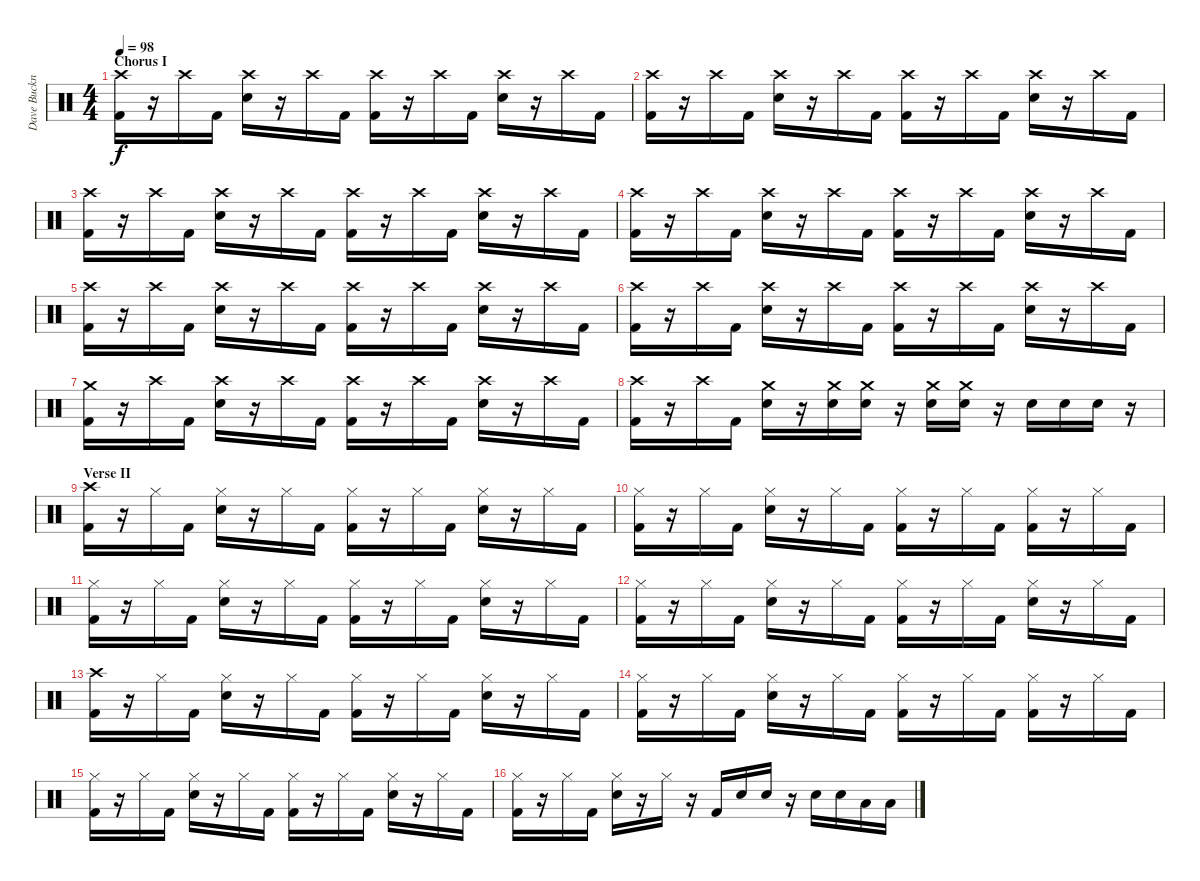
\track ("Dave Buckner - Drums" "Dave Buckn") {instrument percussion}
\staff {score}
\articulation defaults
\ts (4 4)
\section ("" "Chorus I")
\tempo 98
\clef neutral
\ks c
("Crash high (hit)" "Kick (hit) 2").16{dy f} r.16 "Crash high (hit)".16 "Kick (hit) 2".16 ("Crash high (hit)" "Snare (hit) 2").16 r.16 "Crash high (hit)".16 "Kick (hit) 2".16 ("Crash high (hit)" "Kick (hit) 2").16 r.16 "Crash high (hit)".16 "Kick (hit) 2".16 ("Crash high (hit)" "Snare (hit) 2").16 r.16 "Crash high (hit)".16 "Kick (hit) 2".16 |
("Crash high (hit)" "Kick (hit) 2").16 r.16 "Crash high (hit)".16 "Kick (hit) 2".16 ("Crash high (hit)" "Snare (hit) 2").16 r.16 "Crash high (hit)".16 "Kick (hit) 2".16 ("Crash high (hit)" "Kick (hit) 2").16 r.16 "Crash high (hit)".16 "Kick (hit) 2".16 ("Crash high (hit)" "Snare (hit) 2").16 r.16 "Crash high (hit)".16 "Kick (hit) 2".16 |
("Crash high (hit)" "Kick (hit) 2").16 r.16 "Crash high (hit)".16 "Kick (hit) 2".16 ("Crash high (hit)" "Snare (hit) 2").16 r.16 "Crash high (hit)".16 "Kick (hit) 2".16 ("Crash high (hit)" "Kick (hit) 2").16 r.16 "Crash high (hit)".16 "Kick (hit) 2".16 ("Crash high (hit)" "Snare (hit) 2").16 r.16 "Crash high (hit)".16 "Kick (hit) 2".16 |
("Crash high (hit)" "Kick (hit) 2").16 r.16 "Crash high (hit)".16 "Kick (hit) 2".16 ("Crash high (hit)" "Snare (hit) 2").16 r.16 "Crash high (hit)".16 "Kick (hit) 2".16 ("Crash high (hit)" "Kick (hit) 2").16 r.16 "Crash high (hit)".16 "Kick (hit) 2".16 ("Crash high (hit)" "Snare (hit) 2").16 r.16 "Crash high (hit)".16 "Kick (hit) 2".16 |
("Crash high (hit)" "Kick (hit) 2").16 r.16 "Crash high (hit)".16 "Kick (hit) 2".16 ("Crash high (hit)" "Snare (hit) 2").16 r.16 "Crash high (hit)".16 "Kick (hit) 2".16 ("Crash high (hit)" "Kick (hit) 2").16 r.16 "Crash high (hit)".16 "Kick (hit) 2".16 ("Crash high (hit)" "Snare (hit) 2").16 r.16 "Crash high (hit)".16 "Kick (hit) 2".16 |
("Crash high (hit)" "Kick (hit) 2").16 r.16 "Crash high (hit)".16 "Kick (hit) 2".16 ("Crash high (hit)" "Snare (hit) 2").16 r.16 "Crash high (hit)".16 "Kick (hit) 2".16 ("Crash high (hit)" "Kick (hit) 2").16 r.16 "Crash high (hit)".16 "Kick (hit) 2".16 ("Crash high (hit)" "Snare (hit) 2").16 r.16 "Crash high (hit)".16 "Kick (hit) 2".16 |
("Crash medium (hit)" "Kick (hit) 2").16 r.16 "Crash high (hit)".16 "Kick (hit) 2".16 ("Crash high (hit)" "Snare (hit) 2").16 r.16 "Crash high (hit)".16 "Kick (hit) 2".16 ("Crash high (hit)" "Kick (hit) 2").16 r.16 "Crash high (hit)".16 "Kick (hit) 2".16 ("Crash high (hit)" "Snare (hit) 2").16 r.16 "Crash high (hit)".16 "Kick (hit) 2".16 |
("Crash high (hit)" "Kick (hit) 2").16 r.16 "Crash high (hit)".16 "Kick (hit) 2".16 ("Crash medium (hit)" "Snare (hit) 2").16 r.16 ("Crash medium (hit)" "Snare (hit) 2").16 ("Crash medium (hit)" "Snare (hit) 2").16 r.16 ("Crash medium (hit)" "Snare (hit) 2").16 ("Crash medium (hit)" "Snare (hit) 2").16 r.16 "Snare (hit) 2".16 "Snare (hit) 2".16 "Snare (hit) 2".16 r.16 |
\section ("" "Verse II")
("Crash high (hit)" "Kick (hit) 2").16 r.16 "Hi-Hat (closed)".16 "Kick (hit) 2".16 ("Hi-Hat (closed)" "Snare (hit) 2").16 r.16 "Hi-Hat (closed)".16 "Kick (hit) 2".16 ("Hi-Hat (closed)" "Kick (hit) 2").16 r.16 "Hi-Hat (closed)".16 "Kick (hit) 2".16 ("Hi-Hat (closed)" "Snare (hit) 2").16 r.16 "Hi-Hat (closed)".16 "Kick (hit) 2".16 |
("Hi-Hat (closed)" "Kick (hit) 2").16 r.16 "Hi-Hat (closed)".16 "Kick (hit) 2".16 ("Hi-Hat (closed)" "Snare (hit) 2").16 r.16 "Hi-Hat (closed)".16 "Kick (hit) 2".16 ("Hi-Hat (closed)" "Kick (hit) 2").16 r.16 "Hi-Hat (closed)".16 "Kick (hit) 2".16 ("Hi-Hat (closed)" "Kick (hit) 2").16 r.16 "Hi-Hat (closed)".16 "Kick (hit) 2".16 |
("Hi-Hat (closed)" "Kick (hit) 2").16 r.16 "Hi-Hat (closed)".16 "Kick (hit) 2".16 ("Hi-Hat (closed)" "Snare (hit) 2").16 r.16 "Hi-Hat (closed)".16 "Kick (hit) 2".16 ("Hi-Hat (closed)" "Kick (hit) 2").16 r.16 "Hi-Hat (closed)".16 "Kick (hit) 2".16 ("Hi-Hat (closed)" "Snare (hit) 2").16 r.16 "Hi-Hat (closed)".16 "Kick (hit) 2".16 |
("Hi-Hat (closed)" "Kick (hit) 2").16 r.16 "Hi-Hat (closed)".16 "Kick (hit) 2".16 ("Hi-Hat (closed)" "Snare (hit) 2").16 r.16 "Hi-Hat (closed)".16 "Kick (hit) 2".16 ("Hi-Hat (closed)" "Kick (hit) 2").16 r.16 "Hi-Hat (closed)".16 "Kick (hit) 2".16 ("Hi-Hat (closed)" "Snare (hit) 2").16 r.16 "Hi-Hat (closed)".16 "Kick (hit) 2".16 |
("Crash high (hit)" "Kick (hit) 2").16 r.16 "Hi-Hat (closed)".16 "Kick (hit) 2".16 ("Hi-Hat (closed)" "Snare (hit) 2").16 r.16 "Hi-Hat (closed)".16 "Kick (hit) 2".16 ("Hi-Hat (closed)" "Kick (hit) 2").16 r.16 "Hi-Hat (closed)".16 "Kick (hit) 2".16 ("Hi-Hat (closed)" "Snare (hit) 2").16 r.16 "Hi-Hat (closed)".16 "Kick (hit) 2".16 |
("Hi-Hat (closed)" "Kick (hit) 2").16 r.16 "Hi-Hat (closed)".16 "Kick (hit) 2".16 ("Hi-Hat (closed)" "Snare (hit) 2").16 r.16 "Hi-Hat (closed)".16 "Kick (hit) 2".16 ("Hi-Hat (closed)" "Kick (hit) 2").16 r.16 "Hi-Hat (closed)".16 "Kick (hit) 2".16 ("Hi-Hat (closed)" "Kick (hit) 2").16 r.16 "Hi-Hat (closed)".16 "Kick (hit) 2".16 |
("Hi-Hat (closed)" "Kick (hit) 2").16 r.16 "Hi-Hat (closed)".16 "Kick (hit) 2".16 ("Hi-Hat (closed)" "Snare (hit) 2").16 r.16 "Hi-Hat (closed)".16 "Kick (hit) 2".16 ("Hi-Hat (closed)" "Kick (hit) 2").16 r.16 "Hi-Hat (closed)".16 "Kick (hit) 2".16 ("Hi-Hat (closed)" "Snare (hit) 2").16 r.16 "Hi-Hat (closed)".16 "Kick (hit) 2".16 |
("Hi-Hat (closed)" "Kick (hit) 2").16 r.16 "Hi-Hat (closed)".16 "Kick (hit) 2".16 ("Hi-Hat (closed)" "Snare (hit) 2").16 r.16 "Hi-Hat (closed)".16 r.16 "Kick (hit) 2".16 "Snare (hit) 2".16 "Snare (hit) 2".16 r.16 "Snare (hit) 2".16 "Snare (hit) 2".16 "Low Floor Tom (hit)".16 "Low Floor Tom (hit)".16
